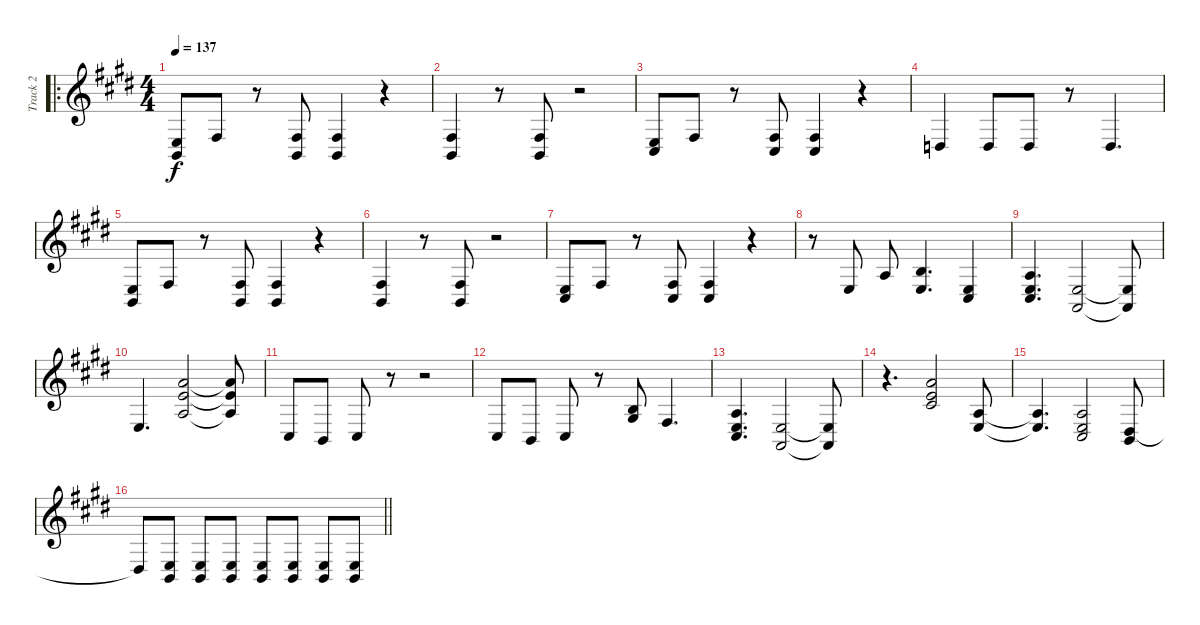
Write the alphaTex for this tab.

\track ("Track 2" "Track 2") {instrument electricgrandpiano}
\staff {score}
\tuning (E4 B3 G3 D3 A2 E2) {hide}
\ro
\ts (4 4)
\tempo 137
\clef g2
\ks e
(2.4 2.5).8{dy f} 4.4.8 r.8 (4.4 2.5).8 (4.4 2.5).4 r.4 |
(4.4 2.5).4 r.8 (4.4 2.5).8 r.2 |
(2.4 4.5).8 4.4.8 r.8 (4.4 4.5).8 (4.4 4.5).4 r.4 |
5.5.4 0.4.8 0.4.8 r.8 0.4.4{d} |
(2.4 2.5).8 4.4.8 r.8 (4.4 2.5).8 (4.4 2.5).4 r.4 |
(4.4 2.5).4 r.8 (4.4 2.5).8 r.2 |
(2.4 4.5).8 4.4.8 r.8 (4.4 4.5).8 (4.4 4.5).4 r.4 |
r.8 2.4.8 2.3.8 (0.2 2.4).4{d} (2.4 4.5).4 |
(2.3 2.4 4.5).4{d} (2.4 0.5).2 (2.4{t} 0.5{t}).8 |
2.4.4{d} (0.1 10.2 2.3).2 (0.1{t} 10.2{t} 2.3{t}).8 |
4.5.8 2.5.8 4.5.8 r.8 r.2 |
4.5.8 2.5.8 4.5.8 r.8 (0.2 1.3).8 4.4.4{d} |
(2.3 2.4 4.5).4{d} (2.4 0.5).2 (2.4{t} 0.5{t}).8 |
r.4{d} (0.1 2.2 14.3).2 (2.3 2.4).8 |
(2.3{t} 2.4{t}).4{d} (2.3 2.4 4.5).2 (6.5 7.6).8 |
\barLineRight lightlight
6.5{t}.8 (2.4 2.5).8 (2.4 2.5).8 (2.4 2.5).8 (2.4 7.6).8 (2.4 2.5).8 (2.4 2.5).8 (2.4 2.5).8
